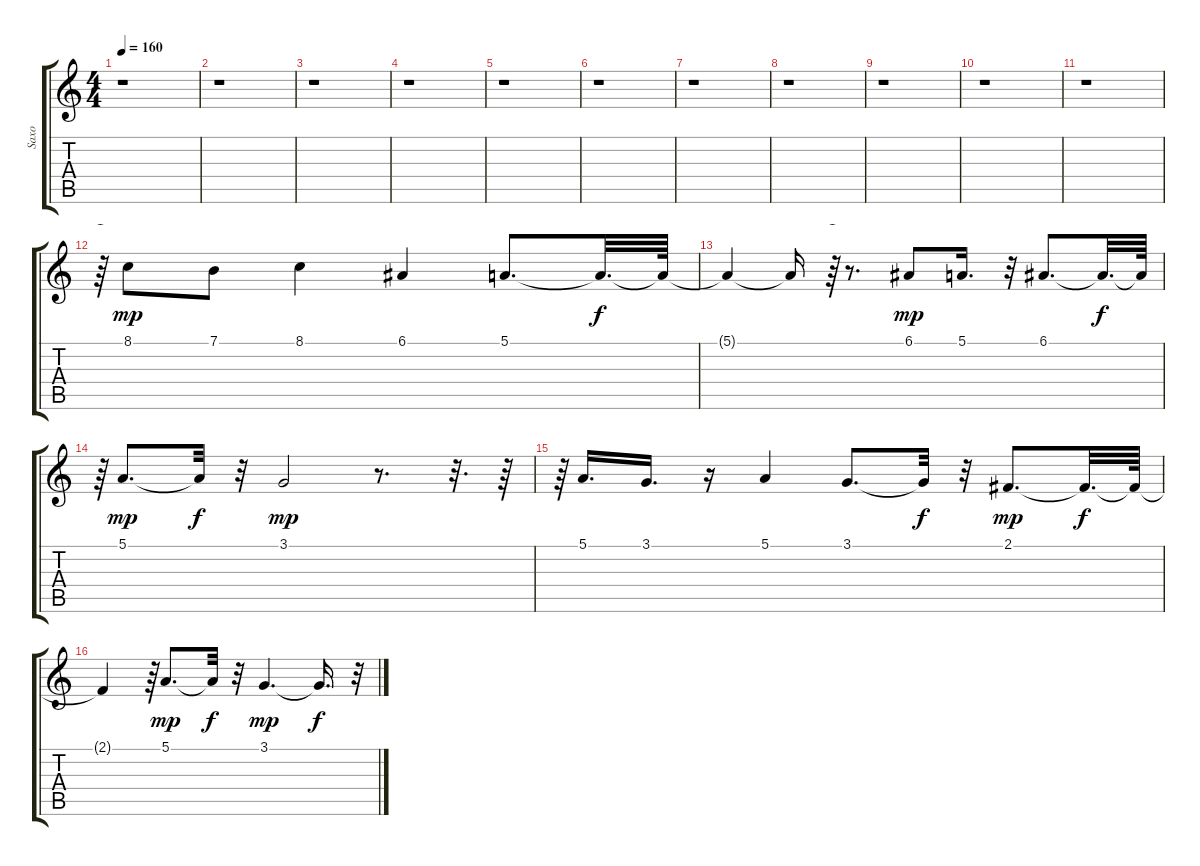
\track ("Saxo" "Saxo") {instrument altosax}
\staff {score tabs}
\tuning (E4 B3 G3 D3 A2 E2) {hide}
\ts (4 4)
\tempo 160
\clef g2
\ks c
r.1{dy mp} |
r.1 |
r.1 |
r.1 |
r.1 |
r.1 |
r.1 |
r.1 |
r.1 |
r.1 |
r.1 |
r.64{tu (3 2)} 8.1.8 7.1.8 8.1.4 6.1.4 5.1.8{d} 5.1{t}.32{d dy f} 5.1{t}.64 |
5.1{t}.4 5.1{t}.16 r.64{tu (3 2)} r.8{d} 6.1.8{dy mp} 5.1.16{d} r.32 6.1.8{d} 6.1{t}.32{d dy f} 6.1{t}.64 |
r.64{tu (3 2)} 5.1.8{d dy mp} 5.1{t}.32{dy f} r.32 3.1.2{dy mp} r.8{d} r.32{d} r.64 |
r.64{tu (3 2)} 5.1.16{d} 3.1.16{d} r.16 5.1.4 3.1.8{d} 3.1{t}.32{dy f} r.32 2.1.8{d dy mp} 2.1{t}.32{d dy f} 2.1{t}.64 |
2.1{t}.4 r.64{tu (3 2)} 5.1.8{d dy mp} 5.1{t}.32{dy f} r.32 3.1.4{d dy mp} 3.1{t}.16{d dy f} r.32{tu (3 2)}
